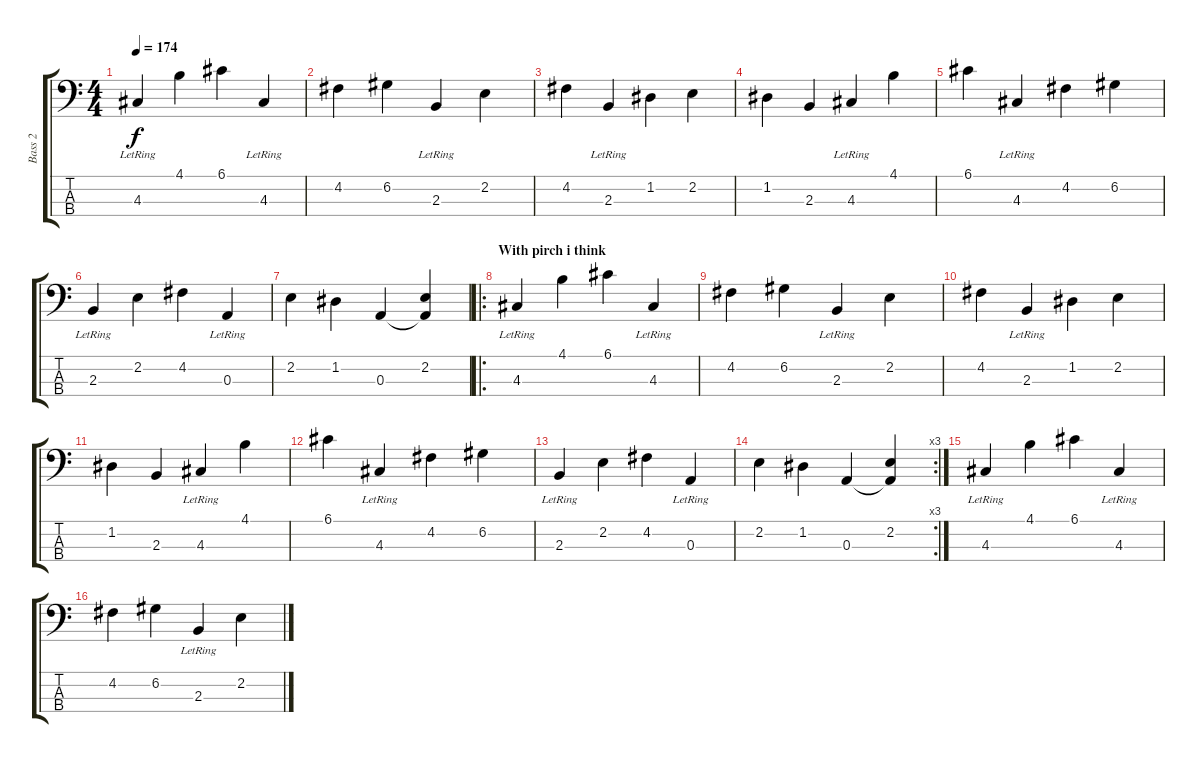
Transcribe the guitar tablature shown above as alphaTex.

\track ("Bass 2" "Bass 2") {instrument electricbassfinger}
\staff {score tabs}
\tuning (G2 D2 A1 E1) {hide}
\ts (4 4)
\tempo 174
\clef f4
\ks c
4.3{lr}.4{dy f volume 14 instrument electricbasspick} 4.1.4 6.1.4 4.3{lr}.4 |
4.2.4 6.2.4 2.3{lr}.4 2.2.4 |
4.2.4 2.3{lr}.4 1.2.4 2.2.4 |
1.2.4 2.3.4 4.3{lr}.4 4.1.4 |
6.1.4 4.3{lr}.4 4.2.4 6.2.4 |
2.3{lr}.4 2.2.4 4.2.4 0.3{lr}.4 |
2.2.4 1.2.4 0.3.4 (2.2 0.3{t}).4 |
\ro
\section ("" "With pirch i think")
4.3{lr}.4{volume 14 instrument electricbasspick} 4.1.4 6.1.4 4.3{lr}.4 |
4.2.4 6.2.4 2.3{lr}.4 2.2.4 |
4.2.4 2.3{lr}.4 1.2.4 2.2.4 |
1.2.4 2.3.4 4.3{lr}.4 4.1.4 |
6.1.4 4.3{lr}.4 4.2.4 6.2.4 |
2.3{lr}.4 2.2.4 4.2.4 0.3{lr}.4 |
\rc 3
2.2.4 1.2.4 0.3.4 (2.2 0.3{t}).4 |
4.3{lr}.4{volume 13 instrument electricbasspick} 4.1.4 6.1.4 4.3{lr}.4 |
4.2.4 6.2.4 2.3{lr}.4 2.2.4
